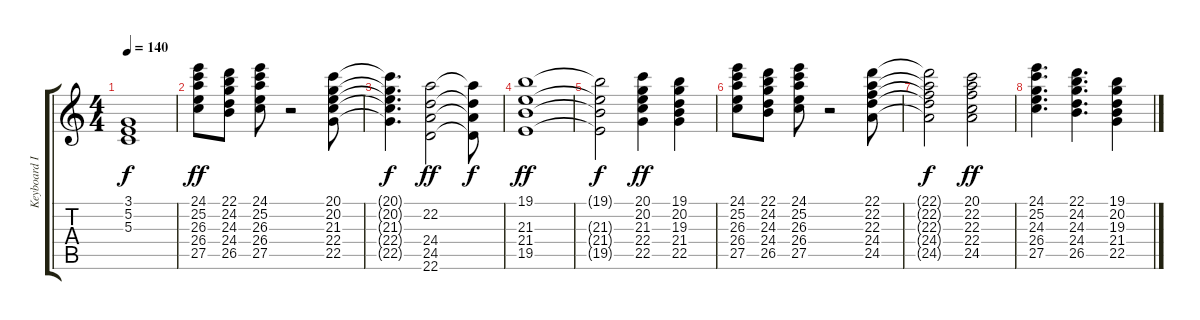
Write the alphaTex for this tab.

\track ("Keyboard I" "Keyboard I") {instrument pad1newage}
\staff {score tabs}
\tuning (E4 B3 G3 D3 A2 E2) {hide}
\ts (4 4)
\tempo 140
\clef g2
\ks c
(3.1 5.2 5.3).1{dy f} |
(24.1 25.2 26.3 26.4 27.5).8{dy ff} (22.1 24.2 24.3 24.4 26.5).8 (24.1 25.2 26.3 26.4 27.5).8 r.2 (20.1 20.2 21.3 22.4 22.5).8 |
(20.1{t} 20.2{t} 21.3{t} 22.4{t} 22.5{t}).4{d dy f} (22.2 24.4 24.5 22.6).2{dy ff} (22.2{t} 24.4{t} 24.5{t} 22.6{t}).8{dy f} |
(19.1 21.3 21.4 19.5).1{dy ff} |
(19.1{t} 21.3{t} 21.4{t} 19.5{t}).2{dy f} (20.1 20.2 21.3 22.4 22.5).4{dy ff} (19.1 20.2 19.3 21.4 22.5).4 |
(24.1 25.2 26.3 26.4 27.5).8 (22.1 24.2 24.3 24.4 26.5).8 (24.1 25.2 26.3 26.4 27.5).8 r.2 (22.1 22.2 22.3 24.4 24.5).8 |
(22.1{t} 22.2{t} 22.3{t} 24.4{t} 24.5{t}).2{dy f} (20.1 22.2 22.3 22.4 24.5).2{dy ff} |
(24.1 25.2 24.3 26.4 27.5).4{d} (22.1 24.2 24.3 24.4 26.5).4{d} (19.1 20.2 19.3 21.4 22.5).4
